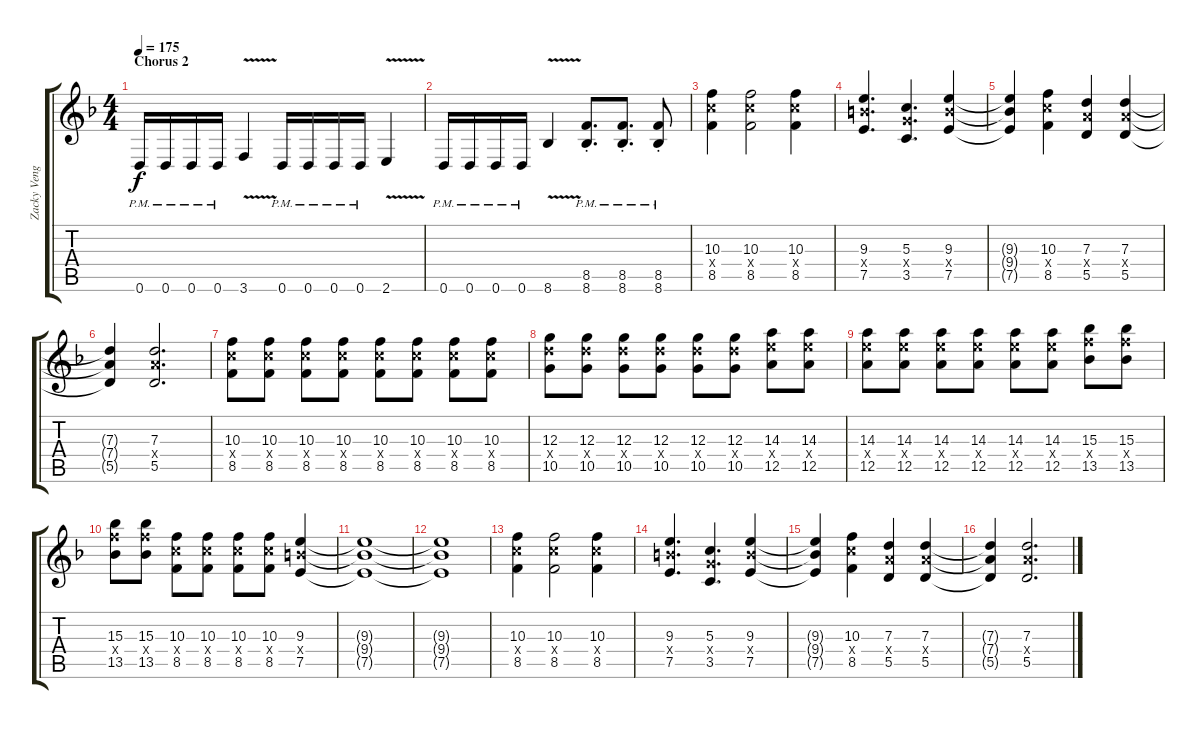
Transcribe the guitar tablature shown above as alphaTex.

\track ("Zacky Vengeance" "Zacky Veng") {instrument distortionguitar}
\staff {score tabs}
\tuning (E4 B3 G3 D3 A2 D2) {hide}
\ts (4 4)
\section ("" "Chorus 2")
\tempo 175
\clef g2
\ks f
0.6{pm}.16{dy f} 0.6{pm}.16 0.6{pm}.16 0.6{pm}.16 3.6{v}.4 0.6{pm}.16 0.6{pm}.16 0.6{pm}.16 0.6{pm}.16 2.6{v}.4 |
0.6{pm}.16 0.6{pm}.16 0.6{pm}.16 0.6{pm}.16 8.6{v}.4 (8.5{pm st} 8.6{pm st}).8{d} (8.5{pm st} 8.6{pm st}).8{d} (8.5{pm st} 8.6{pm st}).8 |
(10.3 10.4{x} 8.5).4 (10.3 10.4{x} 8.5).2 (10.3 10.4{x} 8.5).4 |
(9.3 9.4{x} 7.5).4{d} (5.3 5.4{x} 3.5).4{d} (9.3 9.4{x} 7.5).4 |
(9.3{t} 9.4{t} 7.5{t}).4 (10.3 10.4{x} 8.5).4 (7.3 7.4{x} 5.5).4 (7.3 7.4{x} 5.5).4 |
(7.3{t} 7.4{t} 5.5{t}).4 (7.3 7.4{x} 5.5).2{d} |
(10.3 10.4{x} 8.5).8 (10.3 10.4{x} 8.5).8 (10.3 10.4{x} 8.5).8 (10.3 10.4{x} 8.5).8 (10.3 10.4{x} 8.5).8 (10.3 10.4{x} 8.5).8 (10.3 10.4{x} 8.5).8 (10.3 10.4{x} 8.5).8 |
(12.3 12.4{x} 10.5).8 (12.3 12.4{x} 10.5).8 (12.3 12.4{x} 10.5).8 (12.3 12.4{x} 10.5).8 (12.3 12.4{x} 10.5).8 (12.3 12.4{x} 10.5).8 (14.3 14.4{x} 12.5).8 (14.3 14.4{x} 12.5).8 |
(14.3 14.4{x} 12.5).8 (14.3 14.4{x} 12.5).8 (14.3 14.4{x} 12.5).8 (14.3 14.4{x} 12.5).8 (14.3 14.4{x} 12.5).8 (14.3 14.4{x} 12.5).8 (15.3 15.4{x} 13.5).8 (15.3 15.4{x} 13.5).8 |
(15.3 15.4{x} 13.5).8 (15.3 15.4{x} 13.5).8 (10.3 10.4{x} 8.5).8 (10.3 10.4{x} 8.5).8 (10.3 10.4{x} 8.5).8 (10.3 10.4{x} 8.5).8 (9.3 9.4{x} 7.5).4 |
(9.3{t} 9.4{t} 7.5{t}).1 |
(9.3{t} 9.4{t} 7.5{t}).1 |
(10.3 10.4{x} 8.5).4 (10.3 10.4{x} 8.5).2 (10.3 10.4{x} 8.5).4 |
(9.3 9.4{x} 7.5).4{d} (5.3 5.4{x} 3.5).4{d} (9.3 9.4{x} 7.5).4 |
(9.3{t} 9.4{t} 7.5{t}).4 (10.3 10.4{x} 8.5).4 (7.3 7.4{x} 5.5).4 (7.3 7.4{x} 5.5).4 |
(7.3{t} 7.4{t} 5.5{t}).4 (7.3 7.4{x} 5.5).2{d}
